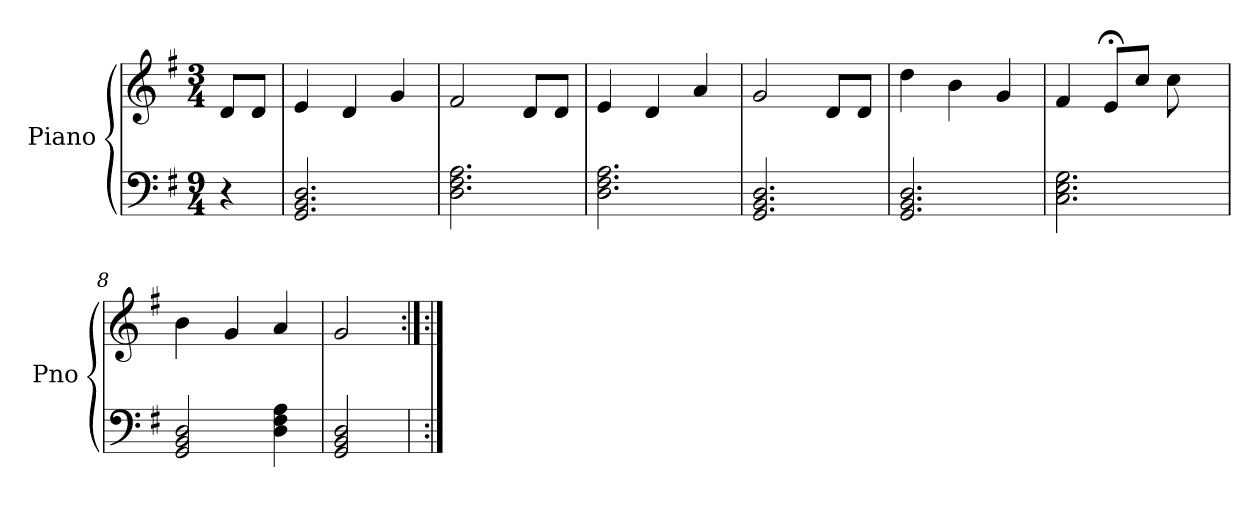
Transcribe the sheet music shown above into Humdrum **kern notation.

**kern	**kern
*part2	*part1
*staff2	*staff1
*I"Piano	*I"Piano
*I'Pno	*I'Pno
*clefF4	*clefG2
*k[f#]	*k[f#]
*M9/4	*M3/4
=1	=1
4r	8d/L
.	8d/J
=2	=2
2.GG 2.BB 2.D	4e
.	4d
.	4g
!!LO:LB:g=z
=3	=3
2.D 2.F# 2.A	2f#
.	8d/L
.	8d/J
=4	=4
2.D 2.F# 2.A	4e
.	4d
.	4a
=5	=5
2.GG 2.BB 2.D	2g
.	8d/L
.	8d/J
!!LO:LB:g=z
=6	=6
2.GG 2.BB 2.D	4dd
.	4b
.	4g
=7	=7
2.C 2.E 2.G	4f#
.	8e;/L
.	8cc/J
.	8cc
.	8ryy
=8	=8
2GG 2BB 2D	4b
.	4g
4D 4F# 4A	4a
!!LO:LB:g=z
=9	=9
2GG 2BB 2D	2g
=!!	=:|!
*-	*-
